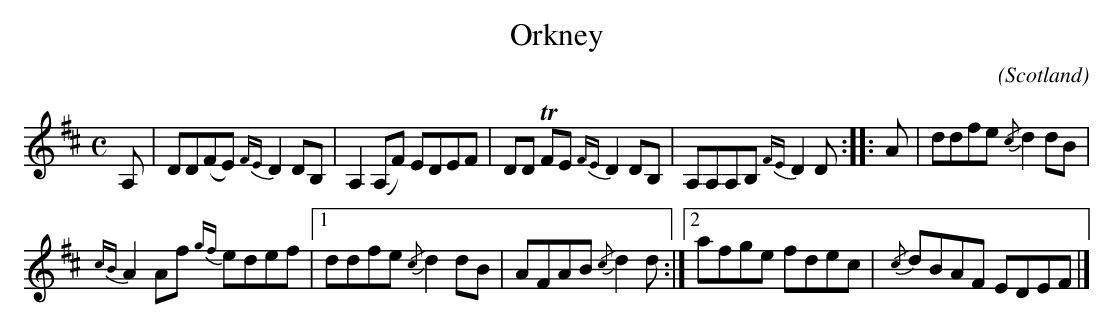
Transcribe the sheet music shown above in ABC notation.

X:1
U:~=!turn!
T:Orkney
C:
O:Scotland
M:C
L:1/8
K:D
A, | DD(FE) {FE}D2 DB, | A,2 (A,F) EDEF | DD TFE {FE}D2 DB, | A,A,A,B, {FE}D2 D:: A | ddfe {/c}d2 dB |
{cB}A2 Af {gf}edef | [1 ddfe {/c}d2 dB | AFAB {/c}d2 d :| [2 afge fdec | {/c}dBAF EDEF |]
